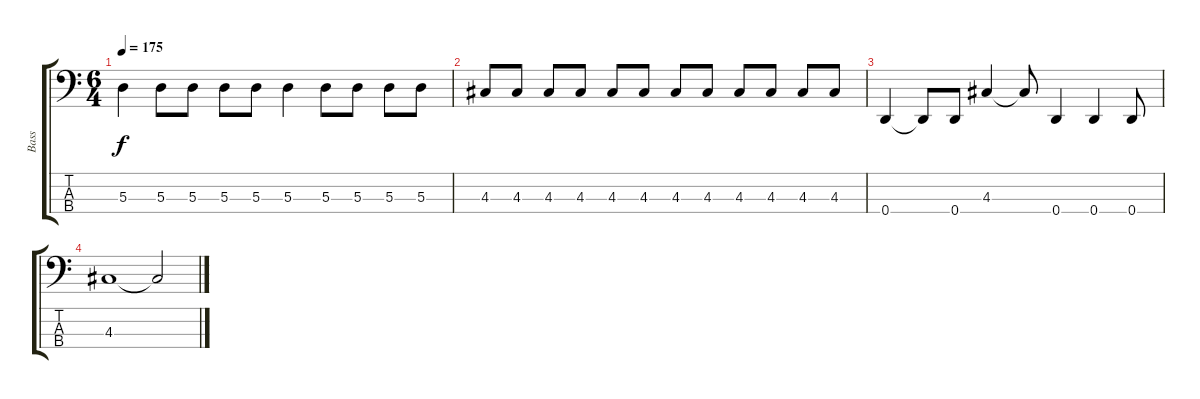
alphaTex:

\track ("Bass" "Bass") {instrument electricbasspick}
\staff {score tabs}
\tuning (G2 D2 A1 D1) {hide}
\ts (6 4)
\tempo 175
\clef f4
\ks c
5.3.4{dy f} 5.3.8 5.3.8 5.3.8 5.3.8 5.3.4 5.3.8 5.3.8 5.3.8 5.3.8 |
4.3.8 4.3.8 4.3.8 4.3.8 4.3.8 4.3.8 4.3.8 4.3.8 4.3.8 4.3.8 4.3.8 4.3.8 |
0.4.4 0.4{t}.8 0.4.8 4.3.4 4.3{t}.8 0.4.4 0.4.4 0.4.8 |
4.3.1 4.3{t}.2
